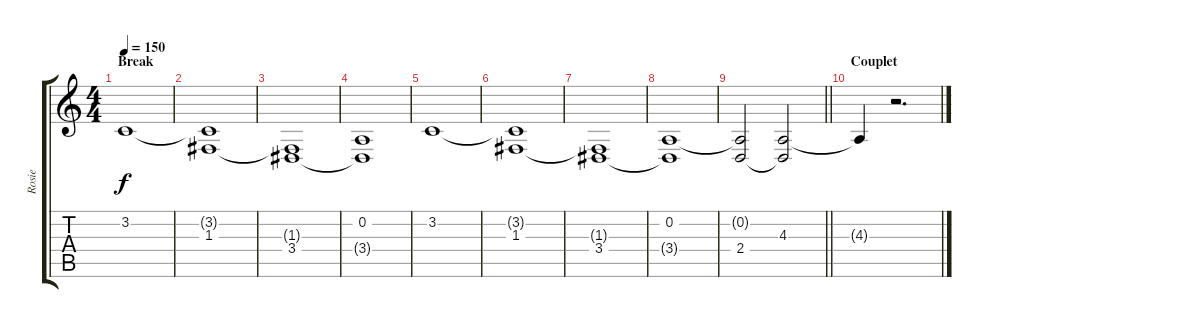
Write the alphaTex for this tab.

\track ("Rosie" "Rosie") {instrument stringensemble1}
\staff {score tabs}
\tuning (D4 A3 F3 C3 G2 D2) {hide}
\ts (4 4)
\section ("" "Break")
\tempo 150
\clef g2
\ks c
3.2.1{dy f volume 9} |
(3.2{t} 1.3).1 |
(1.3{t} 3.4).1 |
(0.2 3.4{t}).1 |
3.2.1 |
(3.2{t} 1.3).1 |
(1.3{t} 3.4).1 |
(0.2 3.4{t}).1 |
\barLineRight lightlight
(0.2{t} 2.4).2 (4.3 2.4{t}).2 |
\section ("" "Couplet")
4.3{t}.4 r.2{d volume 7}
